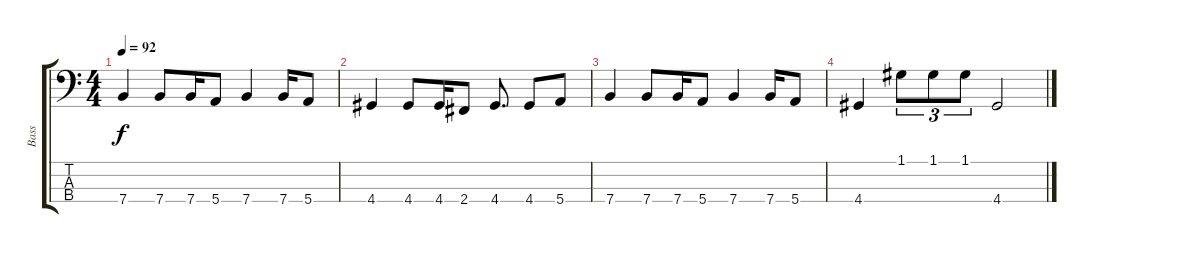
\track ("Bass" "Bass") {instrument electricbassfinger}
\staff {score tabs}
\tuning (G2 D2 A1 E1) {hide}
\ts (4 4)
\tempo 92
\clef f4
\ks c
7.4.4{dy f} 7.4.8 7.4.16 5.4.8 7.4.4 7.4.16 5.4.8 |
4.4.4 4.4.8 4.4.16 2.4.8 4.4.8{d} 4.4.8 5.4.8 |
7.4.4 7.4.8 7.4.16 5.4.8 7.4.4 7.4.16 5.4.8 |
4.4.4 1.1.8{tu (3 2)} 1.1.8{tu (3 2)} 1.1.8{tu (3 2)} 4.4.2
